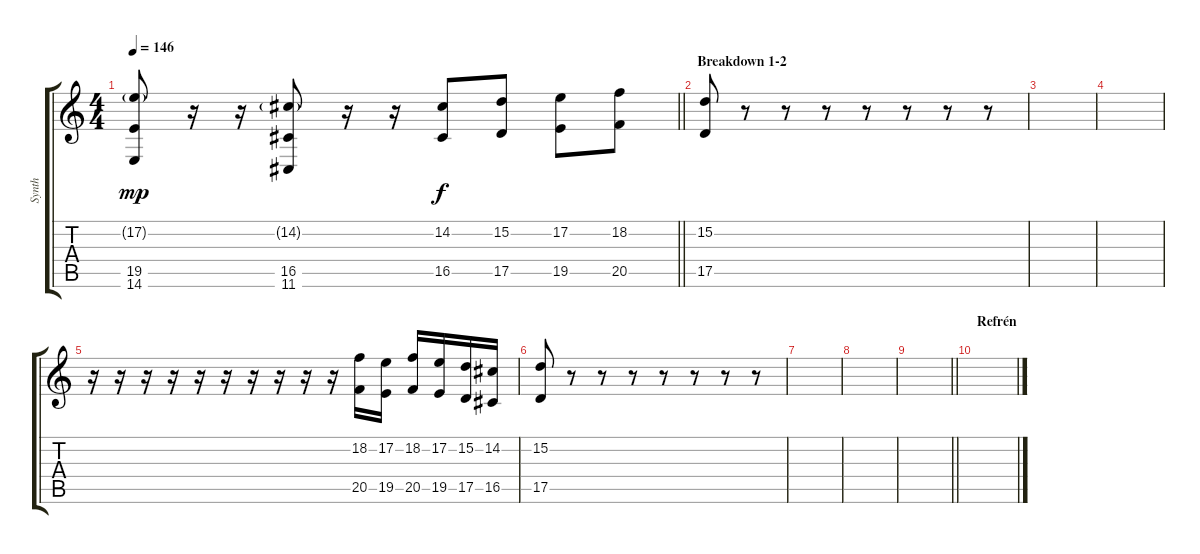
\track ("Synth" "Synth") {instrument lead6voice}
\staff {score tabs}
\tuning (E4 B3 G3 D3 A2 D2) {hide}
\ts (4 4)
\tempo 146
\clef g2
\barLineRight lightlight
\ks c
(17.2{g} 19.5 14.6).8{dy mp} r.16 r.16 (14.2{g} 16.5 11.6).8 r.16 r.16 (14.2 16.5).8{dy f} (15.2 17.5).8 (17.2 19.5).8 (18.2 20.5).8 |
\section ("" "Breakdown 1-2")
(15.2 17.5).8 r.8 r.8 r.8 r.8 r.8 r.8 r.8 |
|
|
r.16 r.16 r.16 r.16 r.16 r.16 r.16 r.16 r.16 r.16 (18.2 20.5).16 (17.2 19.5).16 (18.2 20.5).16 (17.2 19.5).16 (15.2 17.5).16 (14.2 16.5).16 |
(15.2 17.5).8 r.8 r.8 r.8 r.8 r.8 r.8 r.8 |
|
|
\barLineRight lightlight
|
\section ("" "Refrén")
